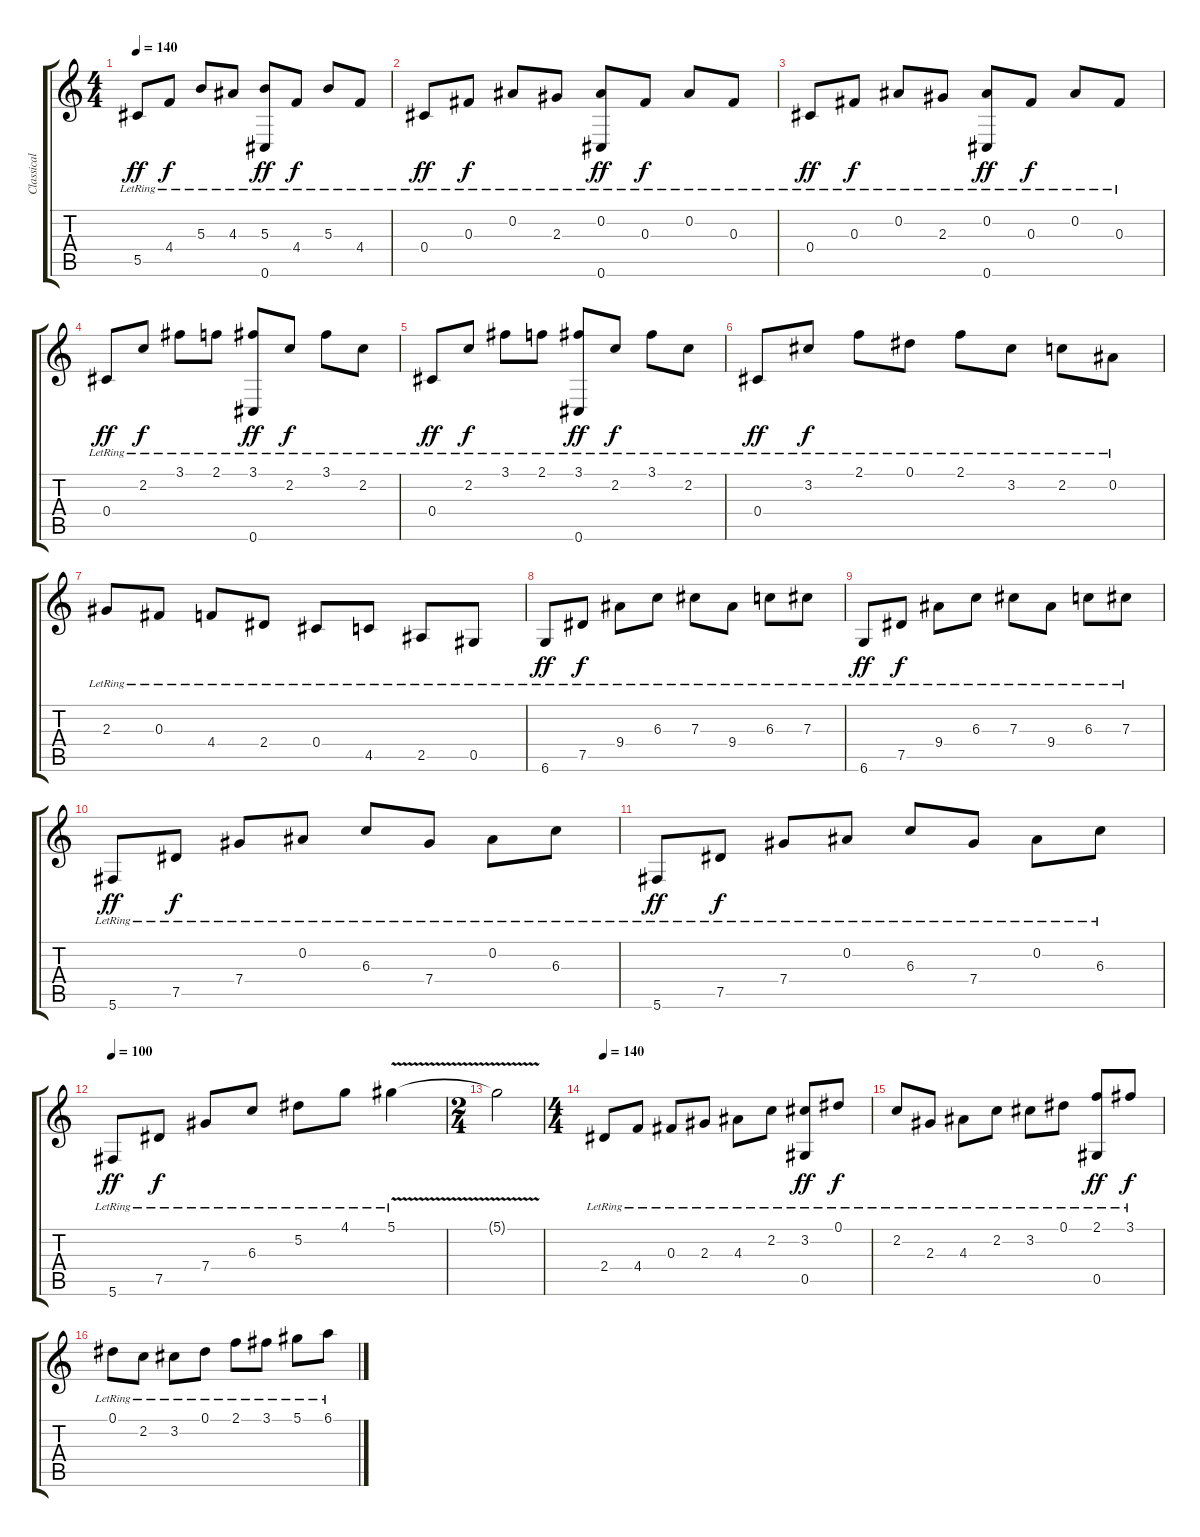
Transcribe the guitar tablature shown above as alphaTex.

\track ("Classical guitar" "Classical ") {instrument acousticguitarsteel}
\staff {score tabs}
\tuning (Eb4 Bb3 Gb3 Db3 Ab2 Db2) {hide}
\ts (4 4)
\tempo 140
\clef g2
\ks c
5.5{lr}.8{dy ff} 4.4{lr}.8{dy f} 5.3{lr}.8 4.3{lr}.8 (5.3{lr} 0.6{lr}).8{dy ff} 4.4{lr}.8{dy f} 5.3{lr}.8 4.4{lr}.8 |
0.4{lr}.8{dy ff} 0.3{lr}.8{dy f} 0.2{lr}.8 2.3{lr}.8 (0.2{lr} 0.6{lr}).8{dy ff} 0.3{lr}.8{dy f} 0.2{lr}.8 0.3{lr}.8 |
0.4{lr}.8{dy ff} 0.3{lr}.8{dy f} 0.2{lr}.8 2.3{lr}.8 (0.2{lr} 0.6{lr}).8{dy ff} 0.3{lr}.8{dy f} 0.2{lr}.8 0.3{lr}.8 |
0.4{lr}.8{dy ff} 2.2{lr}.8{dy f} 3.1{lr}.8 2.1{lr}.8 (3.1{lr} 0.6{lr}).8{dy ff} 2.2{lr}.8{dy f} 3.1{lr}.8 2.2{lr}.8 |
0.4{lr}.8{dy ff} 2.2{lr}.8{dy f} 3.1{lr}.8 2.1{lr}.8 (3.1{lr} 0.6{lr}).8{dy ff} 2.2{lr}.8{dy f} 3.1{lr}.8 2.2{lr}.8 |
0.4{lr}.8{dy ff} 3.2{lr}.8{dy f} 2.1{lr}.8 0.1{lr}.8 2.1{lr}.8 3.2{lr}.8 2.2{lr}.8 0.2{lr}.8 |
2.3{lr}.8 0.3{lr}.8 4.4{lr}.8 2.4{lr}.8 0.4{lr}.8 4.5{lr}.8 2.5{lr}.8 0.5{lr}.8 |
6.6{lr}.8{dy ff} 7.5{lr}.8{dy f} 9.4{lr}.8 6.3{lr}.8 7.3{lr}.8 9.4{lr}.8 6.3{lr}.8 7.3{lr}.8 |
6.6{lr}.8{dy ff} 7.5{lr}.8{dy f} 9.4{lr}.8 6.3{lr}.8 7.3{lr}.8 9.4{lr}.8 6.3{lr}.8 7.3{lr}.8 |
5.6{lr}.8{dy ff} 7.5{lr}.8{dy f} 7.4{lr}.8 0.2{lr}.8 6.3{lr}.8 7.4{lr}.8 0.2{lr}.8 6.3{lr}.8 |
5.6{lr}.8{dy ff} 7.5{lr}.8{dy f} 7.4{lr}.8 0.2{lr}.8 6.3{lr}.8 7.4{lr}.8 0.2{lr}.8 6.3{lr}.8 |
\tempo 100
5.6{lr}.8{dy ff} 7.5{lr}.8{dy f} 7.4{lr}.8 6.3{lr}.8 5.2{lr}.8 4.1{lr}.8 5.1{v lr}.4 |
\ts (2 4)
5.1{t}.2 |
\ts (4 4)
\tempo 140
2.4{lr}.8 4.4{lr}.8 0.3{lr}.8 2.3{lr}.8 4.3{lr}.8 2.2{lr}.8 (3.2{lr} 0.5{lr}).8{dy ff} 0.1{lr}.8{dy f} |
2.2{lr}.8 2.3{lr}.8 4.3{lr}.8 2.2{lr}.8 3.2{lr}.8 0.1{lr}.8 (2.1{lr} 0.5{lr}).8{dy ff} 3.1{lr}.8{dy f} |
0.1{lr}.8 2.2{lr}.8 3.2{lr}.8 0.1{lr}.8 2.1{lr}.8 3.1{lr}.8 5.1{lr}.8 6.1{lr}.8
